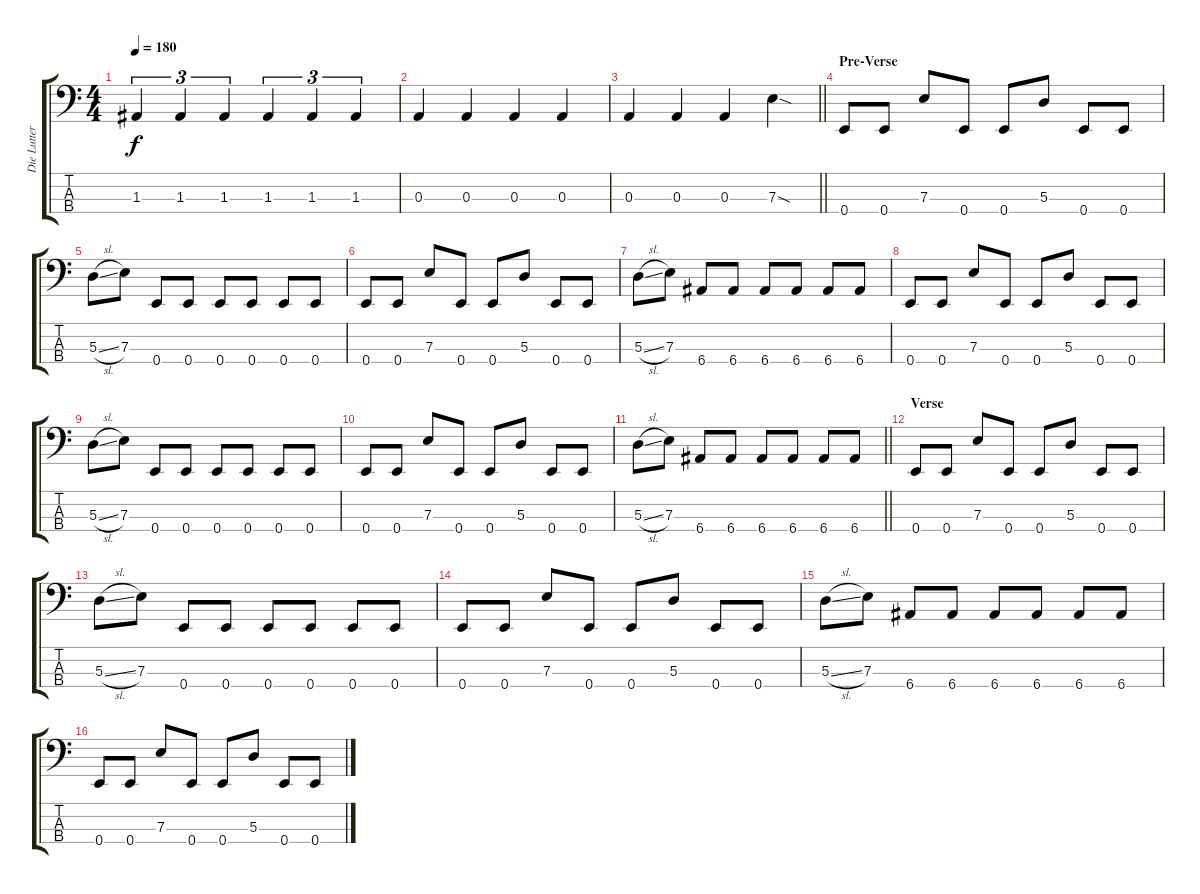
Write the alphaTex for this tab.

\track ("Die Lutter" "Die Lutter") {instrument electricbasspick}
\staff {score tabs}
\tuning (G2 D2 A1 E1) {hide}
\ts (4 4)
\tempo 180
\clef f4
\ks c
1.3.4{tu (3 2) dy f} 1.3.4{tu (3 2)} 1.3.4{tu (3 2)} 1.3.4{tu (3 2)} 1.3.4{tu (3 2)} 1.3.4{tu (3 2)} |
0.3.4 0.3.4 0.3.4 0.3.4 |
\barLineRight lightlight
0.3.4 0.3.4 0.3.4 7.3{sod}.4 |
\section ("" "Pre-Verse")
0.4.8 0.4.8 7.3.8 0.4.8 0.4.8 5.3.8 0.4.8 0.4.8 |
5.3{sl}.8 7.3.8 0.4.8 0.4.8 0.4.8 0.4.8 0.4.8 0.4.8 |
0.4.8 0.4.8 7.3.8 0.4.8 0.4.8 5.3.8 0.4.8 0.4.8 |
5.3{sl}.8 7.3.8 6.4.8 6.4.8 6.4.8 6.4.8 6.4.8 6.4.8 |
0.4.8 0.4.8 7.3.8 0.4.8 0.4.8 5.3.8 0.4.8 0.4.8 |
5.3{sl}.8 7.3.8 0.4.8 0.4.8 0.4.8 0.4.8 0.4.8 0.4.8 |
0.4.8 0.4.8 7.3.8 0.4.8 0.4.8 5.3.8 0.4.8 0.4.8 |
\barLineRight lightlight
5.3{sl}.8 7.3.8 6.4.8 6.4.8 6.4.8 6.4.8 6.4.8 6.4.8 |
\section ("" "Verse")
0.4.8 0.4.8 7.3.8 0.4.8 0.4.8 5.3.8 0.4.8 0.4.8 |
5.3{sl}.8 7.3.8 0.4.8 0.4.8 0.4.8 0.4.8 0.4.8 0.4.8 |
0.4.8 0.4.8 7.3.8 0.4.8 0.4.8 5.3.8 0.4.8 0.4.8 |
5.3{sl}.8 7.3.8 6.4.8 6.4.8 6.4.8 6.4.8 6.4.8 6.4.8 |
0.4.8 0.4.8 7.3.8 0.4.8 0.4.8 5.3.8 0.4.8 0.4.8
